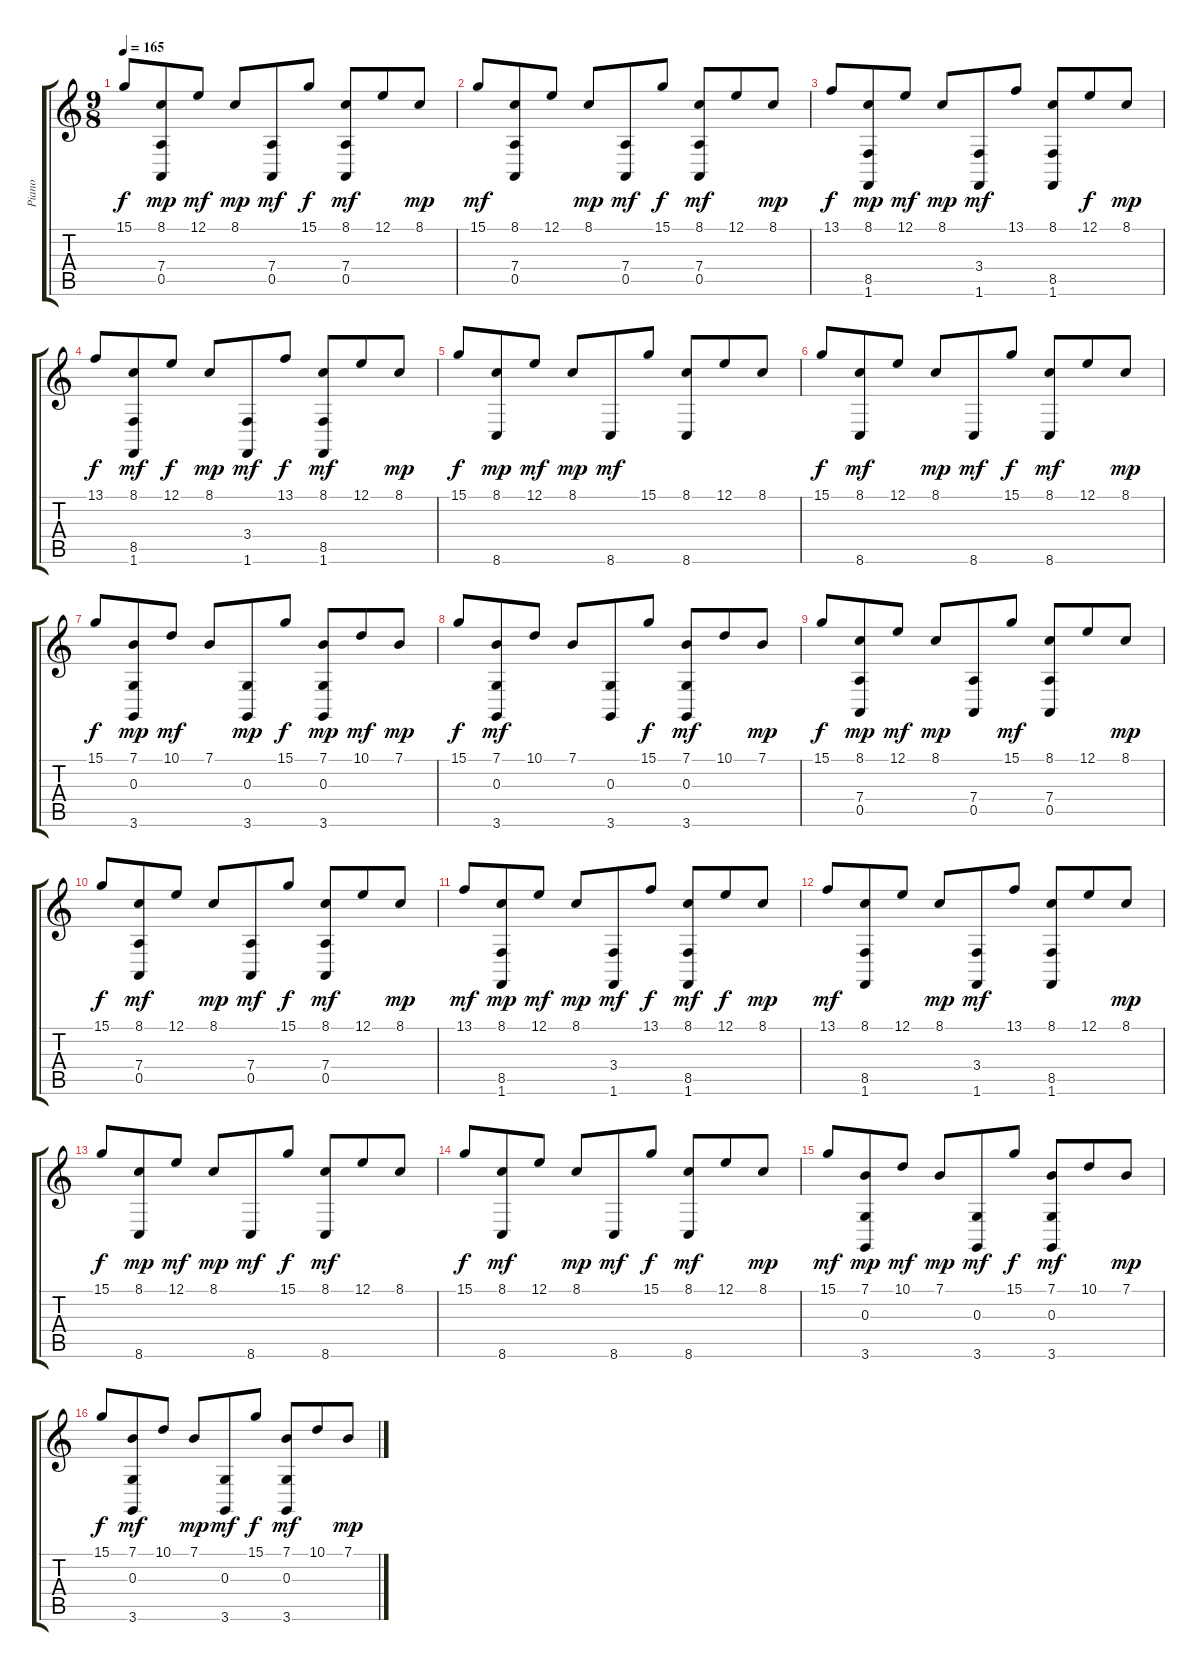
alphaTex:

\track ("Piano" "Piano") {instrument acousticgrandpiano}
\staff {score tabs}
\tuning (E4 B3 G3 D3 A2 E2) {hide}
\ts (9 8)
\tempo 165
\clef g2
\ks c
15.1.8{dy f} (8.1 7.4 0.5).8{dy mp} 12.1.8{dy mf} 8.1.8{dy mp} (7.4 0.5).8{dy mf} 15.1.8{dy f} (8.1 7.4 0.5).8{dy mf} 12.1.8 8.1.8{dy mp} |
15.1.8{dy mf} (8.1 7.4 0.5).8 12.1.8 8.1.8{dy mp} (7.4 0.5).8{dy mf} 15.1.8{dy f} (8.1 7.4 0.5).8{dy mf} 12.1.8 8.1.8{dy mp} |
13.1.8{dy f} (8.1 8.5 1.6).8{dy mp} 12.1.8{dy mf} 8.1.8{dy mp} (3.4 1.6).8{dy mf} 13.1.8 (8.1 8.5 1.6).8 12.1.8{dy f} 8.1.8{dy mp} |
13.1.8{dy f} (8.1 8.5 1.6).8{dy mf} 12.1.8{dy f} 8.1.8{dy mp} (3.4 1.6).8{dy mf} 13.1.8{dy f} (8.1 8.5 1.6).8{dy mf} 12.1.8 8.1.8{dy mp} |
15.1.8{dy f} (8.1 8.6).8{dy mp} 12.1.8{dy mf} 8.1.8{dy mp} 8.6.8{dy mf} 15.1.8 (8.1 8.6).8 12.1.8 8.1.8 |
15.1.8{dy f} (8.1 8.6).8{dy mf} 12.1.8 8.1.8{dy mp} 8.6.8{dy mf} 15.1.8{dy f} (8.1 8.6).8{dy mf} 12.1.8 8.1.8{dy mp} |
15.1.8{dy f} (7.1 0.3 3.6).8{dy mp} 10.1.8{dy mf} 7.1.8 (0.3 3.6).8{dy mp} 15.1.8{dy f} (7.1 0.3 3.6).8{dy mp} 10.1.8{dy mf} 7.1.8{dy mp} |
15.1.8{dy f} (7.1 0.3 3.6).8{dy mf} 10.1.8 7.1.8 (0.3 3.6).8 15.1.8{dy f} (7.1 0.3 3.6).8{dy mf} 10.1.8 7.1.8{dy mp} |
15.1.8{dy f} (8.1 7.4 0.5).8{dy mp} 12.1.8{dy mf} 8.1.8{dy mp} (7.4 0.5).8 15.1.8{dy mf} (8.1 7.4 0.5).8 12.1.8 8.1.8{dy mp} |
15.1.8{dy f} (8.1 7.4 0.5).8{dy mf} 12.1.8 8.1.8{dy mp} (7.4 0.5).8{dy mf} 15.1.8{dy f} (8.1 7.4 0.5).8{dy mf} 12.1.8 8.1.8{dy mp} |
13.1.8{dy mf} (8.1 8.5 1.6).8{dy mp} 12.1.8{dy mf} 8.1.8{dy mp} (3.4 1.6).8{dy mf} 13.1.8{dy f} (8.1 8.5 1.6).8{dy mf} 12.1.8{dy f} 8.1.8{dy mp} |
13.1.8{dy mf} (8.1 8.5 1.6).8 12.1.8 8.1.8{dy mp} (3.4 1.6).8{dy mf} 13.1.8 (8.1 8.5 1.6).8 12.1.8 8.1.8{dy mp} |
15.1.8{dy f} (8.1 8.6).8{dy mp} 12.1.8{dy mf} 8.1.8{dy mp} 8.6.8{dy mf} 15.1.8{dy f} (8.1 8.6).8{dy mf} 12.1.8 8.1.8 |
15.1.8{dy f} (8.1 8.6).8{dy mf} 12.1.8 8.1.8{dy mp} 8.6.8{dy mf} 15.1.8{dy f} (8.1 8.6).8{dy mf} 12.1.8 8.1.8{dy mp} |
15.1.8{dy mf} (7.1 0.3 3.6).8{dy mp} 10.1.8{dy mf} 7.1.8{dy mp} (0.3 3.6).8{dy mf} 15.1.8{dy f} (7.1 0.3 3.6).8{dy mf} 10.1.8 7.1.8{dy mp} |
15.1.8{dy f} (7.1 0.3 3.6).8{dy mf} 10.1.8 7.1.8{dy mp} (0.3 3.6).8{dy mf} 15.1.8{dy f} (7.1 0.3 3.6).8{dy mf} 10.1.8 7.1.8{dy mp}
